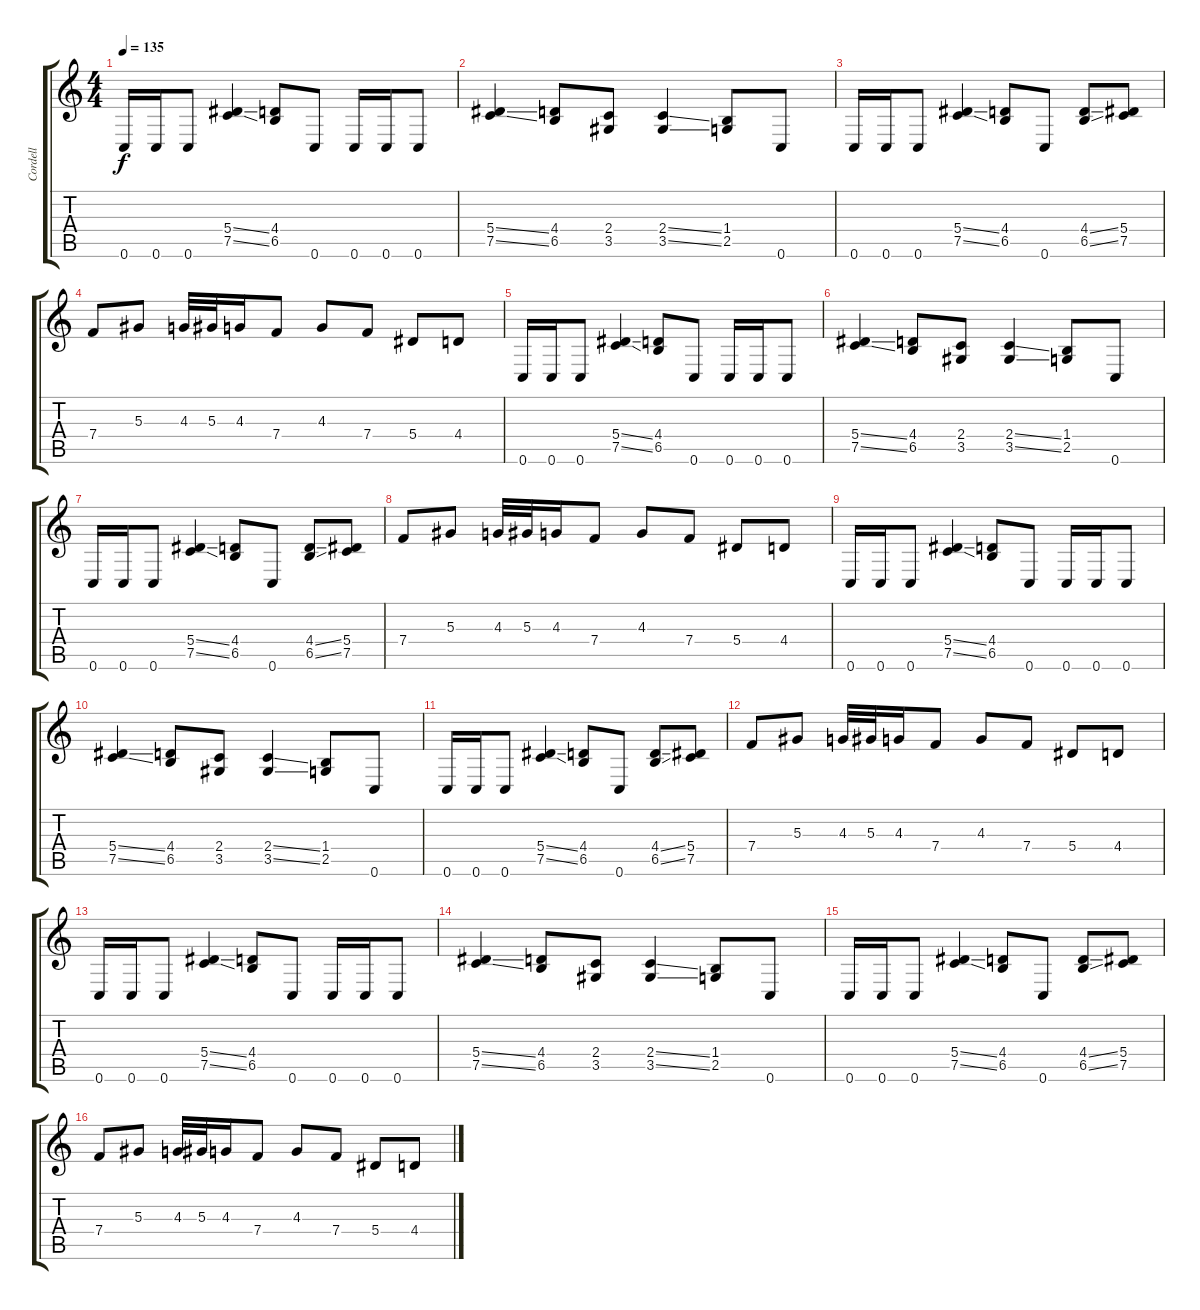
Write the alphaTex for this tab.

\track ("Cordell" "Cordell") {instrument distortionguitar}
\staff {score tabs}
\tuning (C4 G3 Eb3 Bb2 F2 C2) {hide}
\ts (4 4)
\tempo 135
\clef g2
\ks c
0.6.16{dy f} 0.6.16 0.6.8 (5.4{ss} 7.5{ss}).4 (4.4 6.5).8 0.6.8 0.6.16 0.6.16 0.6.8 |
(5.4{ss} 7.5{ss}).4 (4.4 6.5).8 (2.4 3.5).8 (2.4{ss} 3.5{ss}).4 (1.4 2.5).8 0.6.8 |
0.6.16 0.6.16 0.6.8 (5.4{ss} 7.5{ss}).4 (4.4 6.5).8 0.6.8 (4.4{ss} 6.5{ss}).8 (5.4 7.5).8 |
7.4.8 5.3.8 4.3.32 5.3.32 4.3.16 7.4.8 4.3.8 7.4.8 5.4.8 4.4.8 |
0.6.16 0.6.16 0.6.8 (5.4{ss} 7.5{ss}).4 (4.4 6.5).8 0.6.8 0.6.16 0.6.16 0.6.8 |
(5.4{ss} 7.5{ss}).4 (4.4 6.5).8 (2.4 3.5).8 (2.4{ss} 3.5{ss}).4 (1.4 2.5).8 0.6.8 |
0.6.16 0.6.16 0.6.8 (5.4{ss} 7.5{ss}).4 (4.4 6.5).8 0.6.8 (4.4{ss} 6.5{ss}).8 (5.4 7.5).8 |
7.4.8 5.3.8 4.3.32 5.3.32 4.3.16 7.4.8 4.3.8 7.4.8 5.4.8 4.4.8 |
0.6.16 0.6.16 0.6.8 (5.4{ss} 7.5{ss}).4 (4.4 6.5).8 0.6.8 0.6.16 0.6.16 0.6.8 |
(5.4{ss} 7.5{ss}).4 (4.4 6.5).8 (2.4 3.5).8 (2.4{ss} 3.5{ss}).4 (1.4 2.5).8 0.6.8 |
0.6.16 0.6.16 0.6.8 (5.4{ss} 7.5{ss}).4 (4.4 6.5).8 0.6.8 (4.4{ss} 6.5{ss}).8 (5.4 7.5).8 |
7.4.8 5.3.8 4.3.32 5.3.32 4.3.16 7.4.8 4.3.8 7.4.8 5.4.8 4.4.8 |
0.6.16 0.6.16 0.6.8 (5.4{ss} 7.5{ss}).4 (4.4 6.5).8 0.6.8 0.6.16 0.6.16 0.6.8 |
(5.4{ss} 7.5{ss}).4 (4.4 6.5).8 (2.4 3.5).8 (2.4{ss} 3.5{ss}).4 (1.4 2.5).8 0.6.8 |
0.6.16 0.6.16 0.6.8 (5.4{ss} 7.5{ss}).4 (4.4 6.5).8 0.6.8 (4.4{ss} 6.5{ss}).8 (5.4 7.5).8 |
7.4.8 5.3.8 4.3.32 5.3.32 4.3.16 7.4.8 4.3.8 7.4.8 5.4.8 4.4.8
